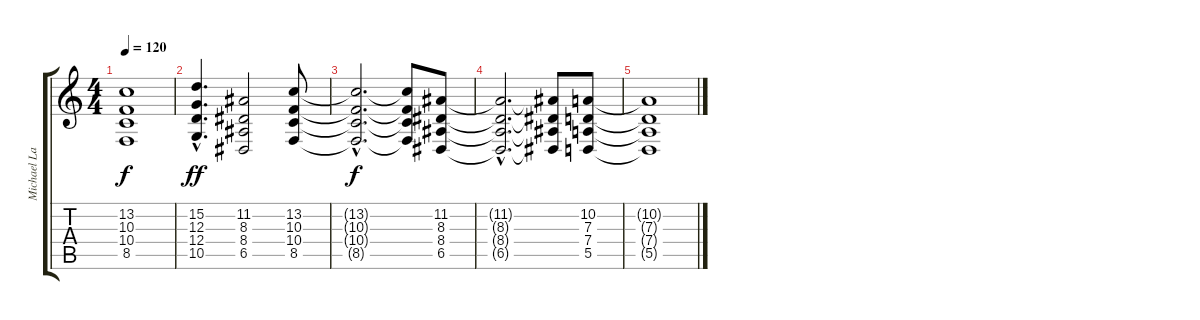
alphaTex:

\track ("Michael Lardie" "Michael La") {instrument fx8scifi}
\staff {score tabs}
\tuning (E4 B3 G3 D3 A2 E2) {hide}
\ts (4 4)
\tempo 120
\clef g2
\ks c
(13.2{t} 10.3{t} 10.4{t} 8.5{t}).1{dy f} |
(15.2{hac} 12.3{hac} 12.4{hac} 10.5{hac}).4{d dy ff} (11.2 8.3 8.4 6.5).2 (13.2 10.3 10.4 8.5).8 |
(13.2{hac t} 10.3{hac t} 10.4{hac t} 8.5{hac t}).2{d dy f} (13.2{t} 10.3{t} 10.4{t} 8.5{t}).8 (11.2 8.3 8.4 6.5).8 |
(11.2{hac t} 8.3{hac t} 8.4{hac t} 6.5{hac t}).2{d} (11.2{t} 8.3{t} 8.4{t} 6.5{t}).8 (10.2 7.3 7.4 5.5).8 |
(10.2{t} 7.3{t} 7.4{t} 5.5{t}).1
